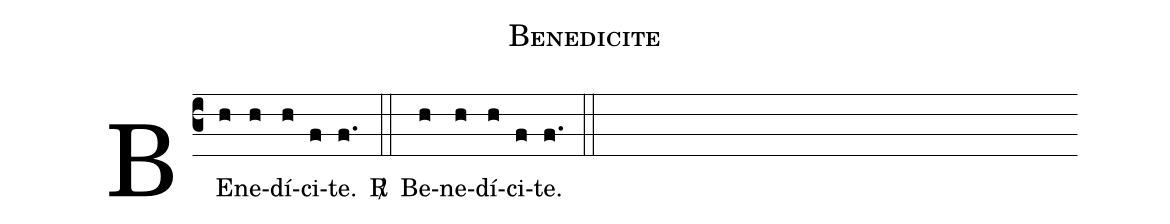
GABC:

name: Benedicite;
%%
(c3) BE(h)ne(h)dí(h)ci(f)te.(f.) <v>\Rbar</v>(::) Be(h)ne(h)dí(h)ci(f)te.(f.::)
